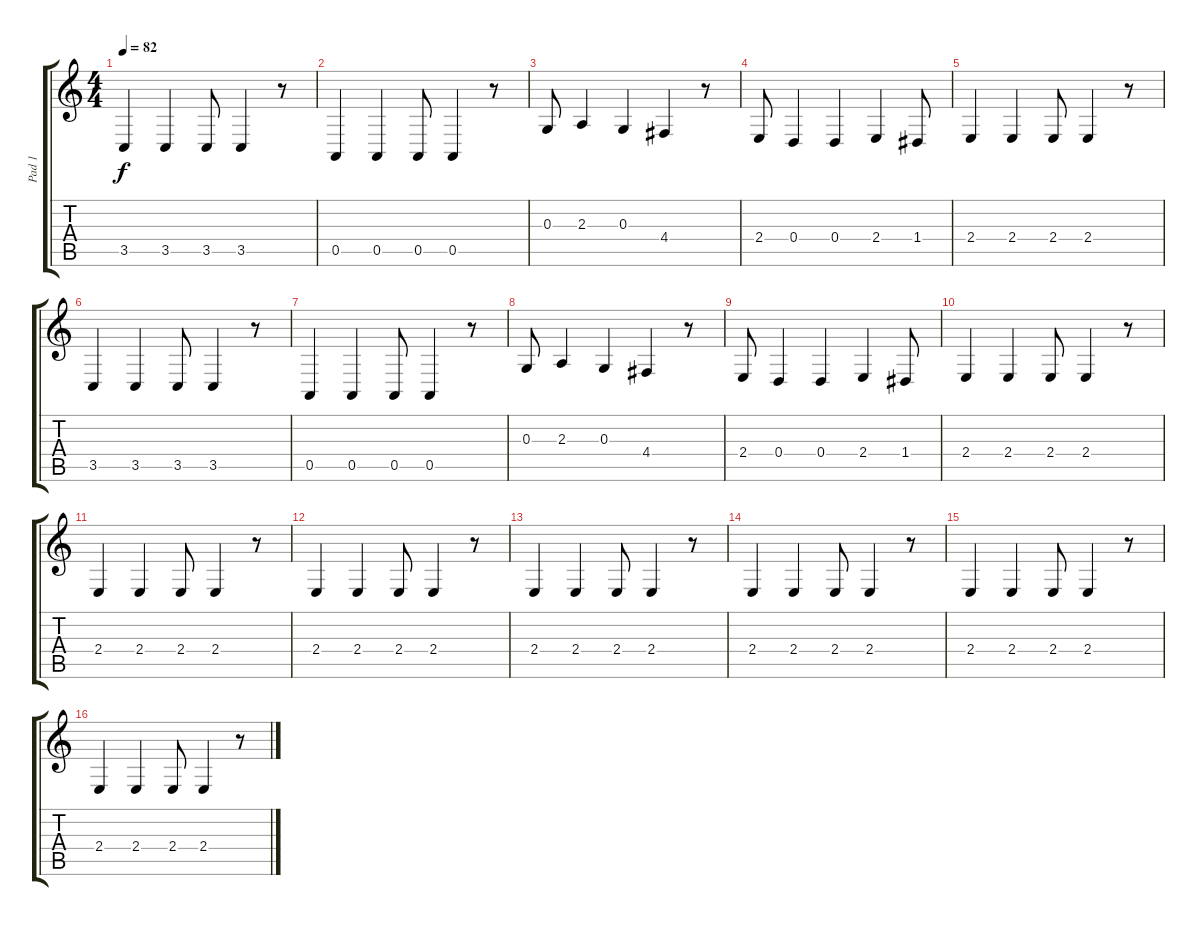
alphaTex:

\track ("Pad 1" "Pad 1") {instrument pad3polysynth}
\staff {score tabs}
\tuning (E4 B3 G3 D3 A2 E2) {hide}
\ts (4 4)
\tempo 82
\clef g2
\ks c
3.5.4{dy f} 3.5.4 3.5.8 3.5.4 r.8 |
0.5.4 0.5.4 0.5.8 0.5.4 r.8 |
0.3.8 2.3.4 0.3.4 4.4.4 r.8 |
2.4.8 0.4.4 0.4.4 2.4.4 1.4.8 |
2.4.4 2.4.4 2.4.8 2.4.4 r.8 |
3.5.4 3.5.4 3.5.8 3.5.4 r.8 |
0.5.4 0.5.4 0.5.8 0.5.4 r.8 |
0.3.8 2.3.4 0.3.4 4.4.4 r.8 |
2.4.8 0.4.4 0.4.4 2.4.4 1.4.8 |
2.4.4 2.4.4 2.4.8 2.4.4 r.8 |
2.4.4 2.4.4 2.4.8 2.4.4 r.8 |
2.4.4 2.4.4 2.4.8 2.4.4 r.8 |
2.4.4 2.4.4 2.4.8 2.4.4 r.8 |
2.4.4 2.4.4 2.4.8 2.4.4 r.8 |
2.4.4 2.4.4 2.4.8 2.4.4 r.8 |
2.4.4 2.4.4 2.4.8 2.4.4 r.8
